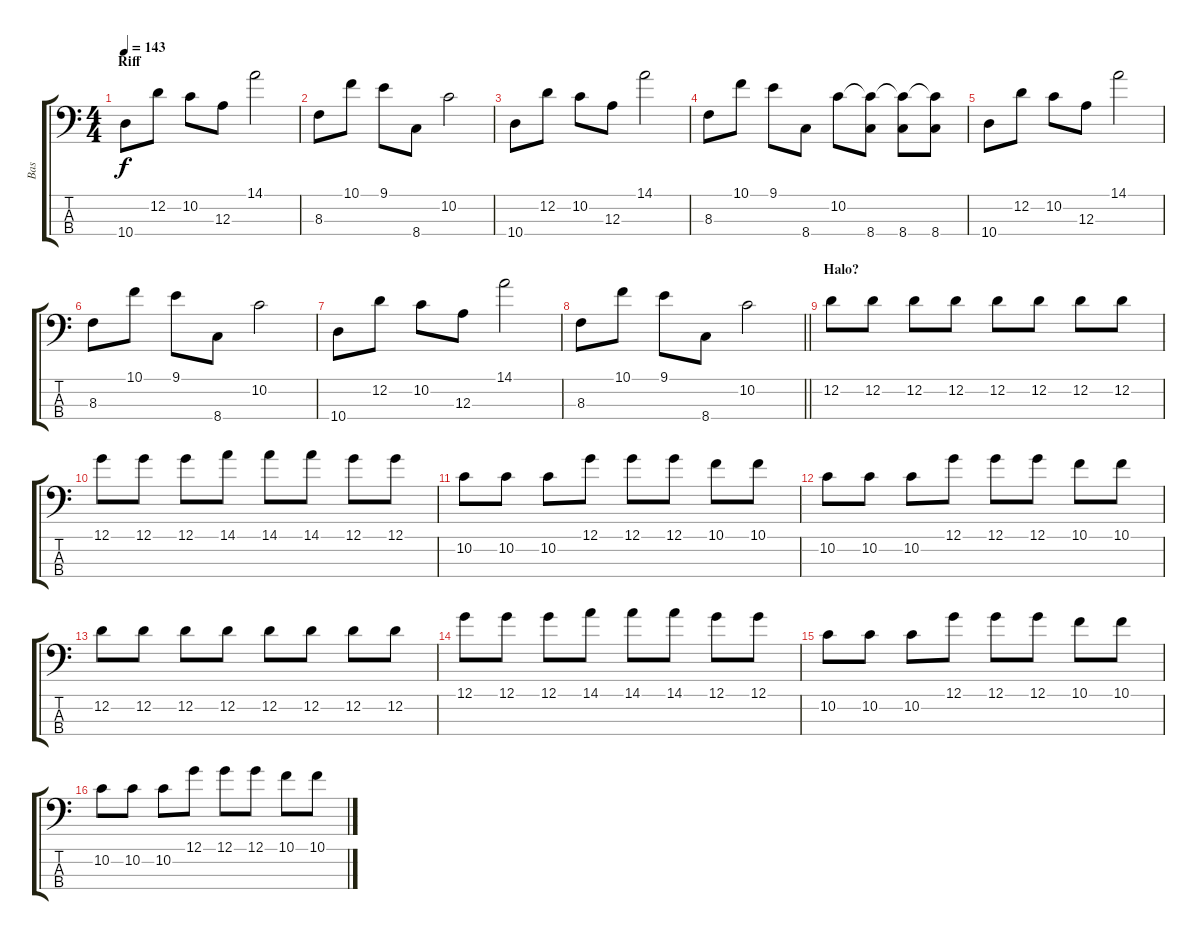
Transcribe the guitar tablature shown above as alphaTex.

\track ("Bas" "Bas") {instrument electricbassfinger}
\staff {score tabs}
\tuning (G2 D2 A1 E1) {hide}
\ts (4 4)
\section ("" "Riff")
\tempo 143
\clef f4
\ks c
10.4.8{dy f} 12.2.8 10.2.8 12.3.8 14.1.2 |
8.3.8 10.1.8 9.1.8 8.4.8 10.2.2 |
10.4.8 12.2.8 10.2.8 12.3.8 14.1.2 |
8.3.8 10.1.8 9.1.8 8.4.8 10.2.8 (10.2{t} 8.4).8 (10.2{t} 8.4).8 (10.2{t} 8.4).8 |
10.4.8 12.2.8 10.2.8 12.3.8 14.1.2 |
8.3.8 10.1.8 9.1.8 8.4.8 10.2.2 |
10.4.8 12.2.8 10.2.8 12.3.8 14.1.2 |
\barLineRight lightlight
8.3.8 10.1.8 9.1.8 8.4.8 10.2.2 |
\section ("" "Halo?")
12.2.8 12.2.8 12.2.8 12.2.8 12.2.8 12.2.8 12.2.8 12.2.8 |
12.1.8 12.1.8 12.1.8 14.1.8 14.1.8 14.1.8 12.1.8 12.1.8 |
10.2.8 10.2.8 10.2.8 12.1.8 12.1.8 12.1.8 10.1.8 10.1.8 |
10.2.8 10.2.8 10.2.8 12.1.8 12.1.8 12.1.8 10.1.8 10.1.8 |
12.2.8 12.2.8 12.2.8 12.2.8 12.2.8 12.2.8 12.2.8 12.2.8 |
12.1.8 12.1.8 12.1.8 14.1.8 14.1.8 14.1.8 12.1.8 12.1.8 |
10.2.8 10.2.8 10.2.8 12.1.8 12.1.8 12.1.8 10.1.8 10.1.8 |
10.2.8 10.2.8 10.2.8 12.1.8 12.1.8 12.1.8 10.1.8 10.1.8
